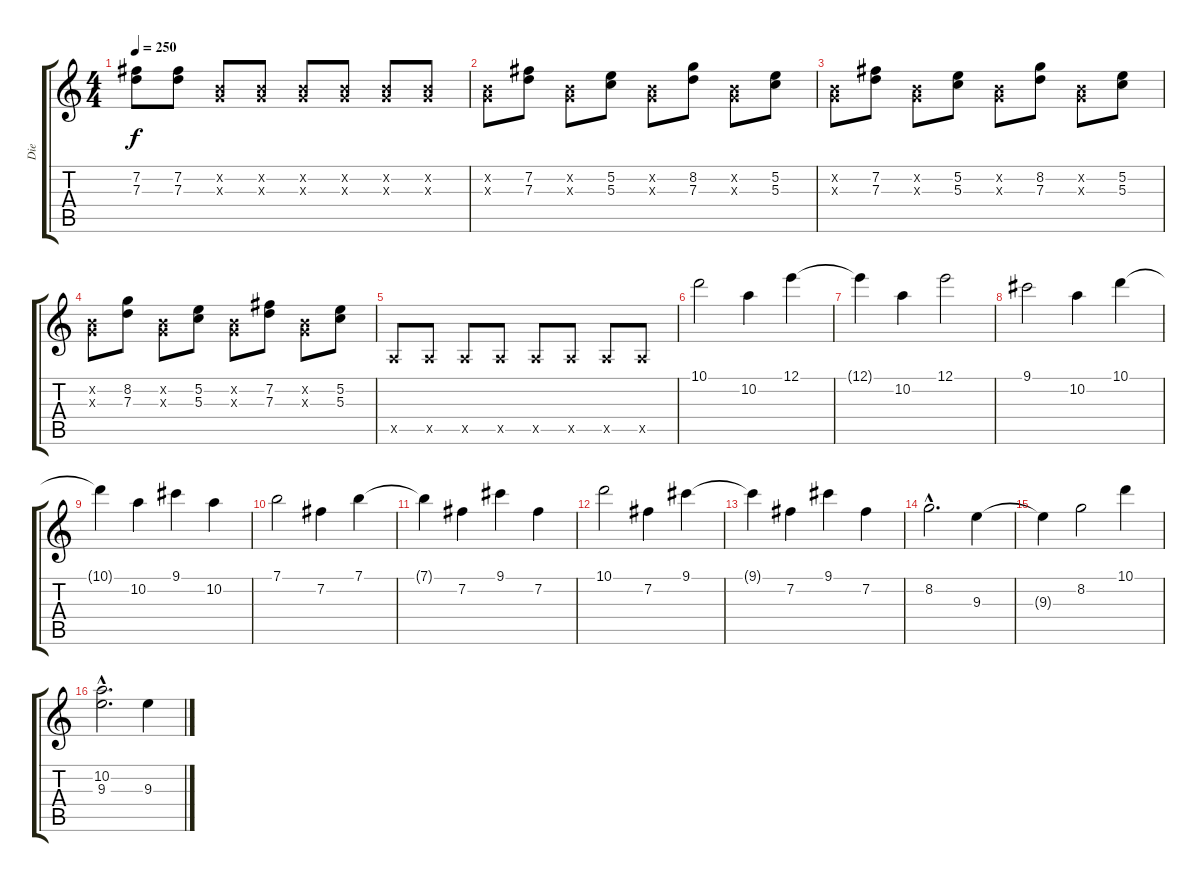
\track ("Die" "Die") {instrument electricguitarclean}
\staff {score tabs}
\tuning (E4 B3 G3 D3 A2 E2) {hide}
\ts (4 4)
\tempo 250
\clef g2
\ks c
(7.2 7.3).8{dy f} (7.2 7.3).8 (0.2{x} 0.3{x}).8 (0.2{x} 0.3{x}).8 (0.2{x} 0.3{x}).8 (0.2{x} 0.3{x}).8 (0.2{x} 0.3{x}).8 (0.2{x} 0.3{x}).8 |
(0.2{x} 0.3{x}).8 (7.2 7.3).8 (0.2{x} 0.3{x}).8 (5.2 5.3).8 (0.2{x} 0.3{x}).8 (8.2 7.3).8 (0.2{x} 0.3{x}).8 (5.2 5.3).8 |
(0.2{x} 0.3{x}).8 (7.2 7.3).8 (0.2{x} 0.3{x}).8 (5.2 5.3).8 (0.2{x} 0.3{x}).8 (8.2 7.3).8 (0.2{x} 0.3{x}).8 (5.2 5.3).8 |
(0.2{x} 0.3{x}).8 (8.2 7.3).8 (0.2{x} 0.3{x}).8 (5.2 5.3).8 (0.2{x} 0.3{x}).8 (7.2 7.3).8 (0.2{x} 0.3{x}).8 (5.2 5.3).8 |
0.5{x}.8 0.5{x}.8 0.5{x}.8 0.5{x}.8 0.5{x}.8 0.5{x}.8 0.5{x}.8 0.5{x}.8 |
10.1.2 10.2.4 12.1.4 |
12.1{t}.4 10.2.4 12.1.2 |
9.1.2 10.2.4 10.1.4 |
10.1{t}.4 10.2.4 9.1.4 10.2.4 |
7.1.2 7.2.4 7.1.4 |
7.1{t}.4 7.2.4 9.1.4 7.2.4 |
10.1.2 7.2.4 9.1.4 |
9.1{t}.4 7.2.4 9.1.4 7.2.4 |
8.2{hac}.2{d} 9.3.4 |
9.3{t}.4 8.2.2 10.1.4 |
(10.2{hac} 9.3{hac}).2{d} 9.3.4
